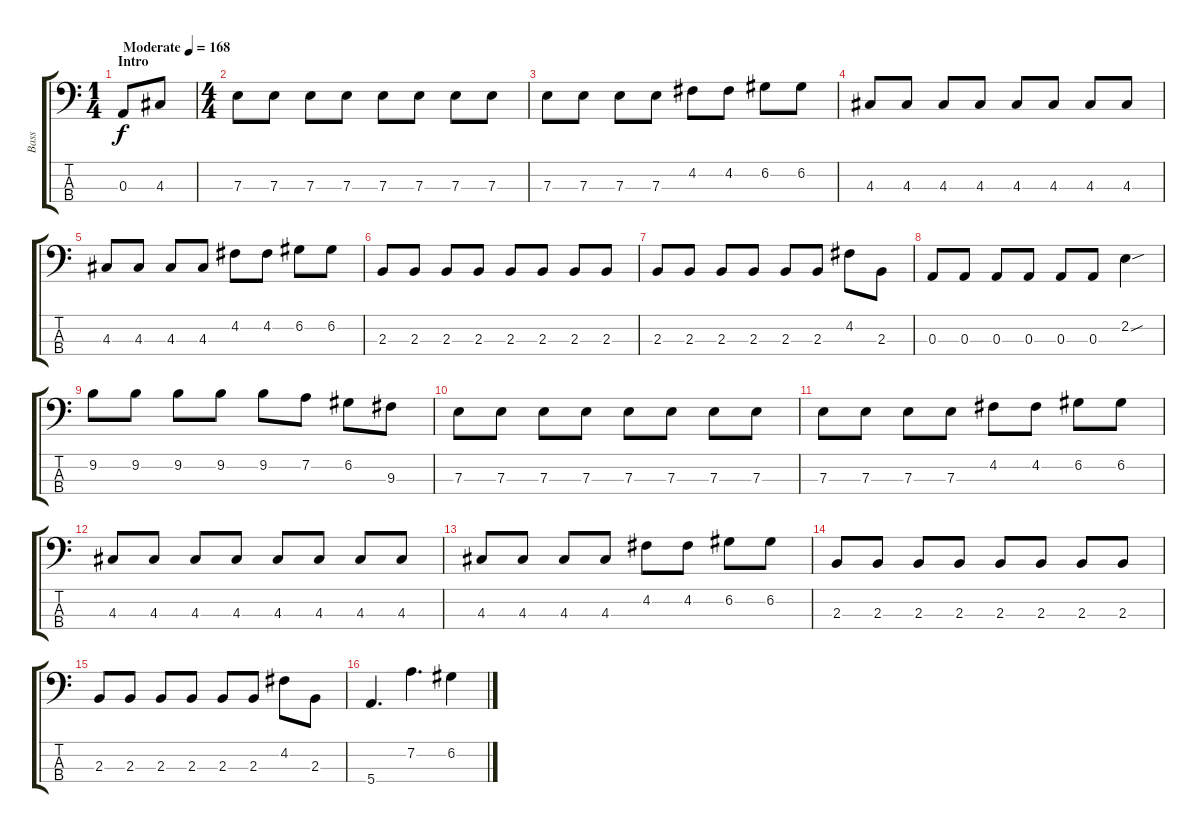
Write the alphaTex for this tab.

\track ("Bass" "Bass") {instrument electricbassfinger}
\staff {score tabs}
\tuning (G2 D2 A1 E1) {hide}
\ts (1 4)
\section ("" "Intro")
\tempo (168 "Moderate")
\clef f4
\ks c
0.3.8{dy f instrument electricbassfinger} 4.3.8 |
\ts (4 4)
7.3.8 7.3.8 7.3.8 7.3.8 7.3.8 7.3.8 7.3.8 7.3.8 |
7.3.8 7.3.8 7.3.8 7.3.8 4.2.8 4.2.8 6.2.8 6.2.8 |
4.3.8 4.3.8 4.3.8 4.3.8 4.3.8 4.3.8 4.3.8 4.3.8 |
4.3.8 4.3.8 4.3.8 4.3.8 4.2.8 4.2.8 6.2.8 6.2.8 |
2.3.8 2.3.8 2.3.8 2.3.8 2.3.8 2.3.8 2.3.8 2.3.8 |
2.3.8 2.3.8 2.3.8 2.3.8 2.3.8 2.3.8 4.2.8 2.3.8 |
0.3.8 0.3.8 0.3.8 0.3.8 0.3.8 0.3.8 2.2{sou}.4 |
9.2.8 9.2.8 9.2.8 9.2.8 9.2.8 7.2.8 6.2.8 9.3.8 |
7.3.8 7.3.8 7.3.8 7.3.8 7.3.8 7.3.8 7.3.8 7.3.8 |
7.3.8 7.3.8 7.3.8 7.3.8 4.2.8 4.2.8 6.2.8 6.2.8 |
4.3.8 4.3.8 4.3.8 4.3.8 4.3.8 4.3.8 4.3.8 4.3.8 |
4.3.8 4.3.8 4.3.8 4.3.8 4.2.8 4.2.8 6.2.8 6.2.8 |
2.3.8 2.3.8 2.3.8 2.3.8 2.3.8 2.3.8 2.3.8 2.3.8 |
2.3.8 2.3.8 2.3.8 2.3.8 2.3.8 2.3.8 4.2.8 2.3.8 |
5.4.4{d} 7.2.4{d} 6.2.4
